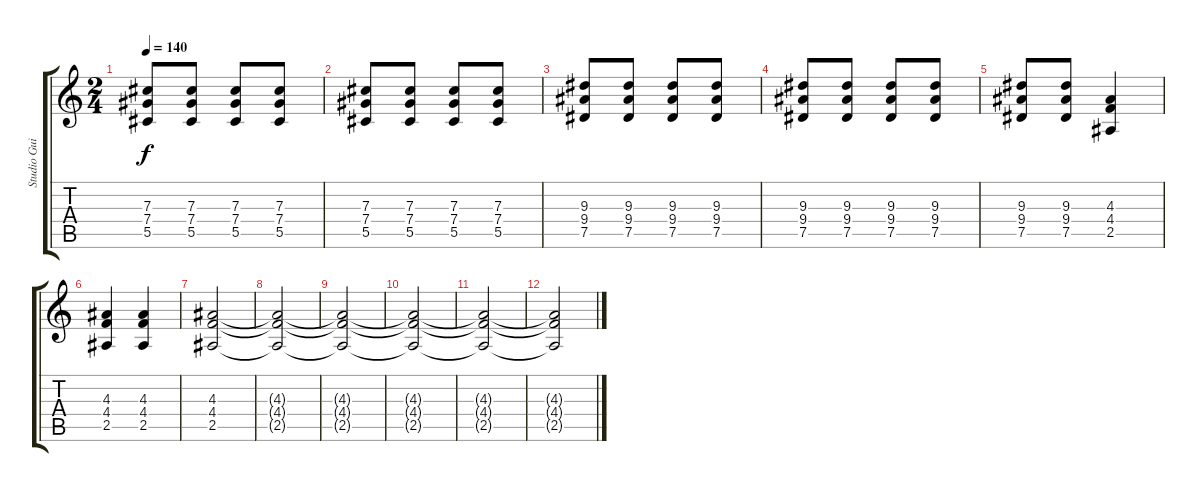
\track ("Studio Guitar" "Studio Gui") {instrument distortionguitar}
\staff {score tabs}
\tuning (Eb4 Bb3 Gb3 Db3 Ab2 Eb2) {hide}
\ts (2 4)
\tempo 140
\clef g2
\ks c
(7.3 7.4 5.5).8{dy f} (7.3 7.4 5.5).8 (7.3 7.4 5.5).8 (7.3 7.4 5.5).8 |
(7.3 7.4 5.5).8 (7.3 7.4 5.5).8 (7.3 7.4 5.5).8 (7.3 7.4 5.5).8 |
(9.3 9.4 7.5).8 (9.3 9.4 7.5).8 (9.3 9.4 7.5).8 (9.3 9.4 7.5).8 |
(9.3 9.4 7.5).8 (9.3 9.4 7.5).8 (9.3 9.4 7.5).8 (9.3 9.4 7.5).8 |
(9.3 9.4 7.5).8 (9.3 9.4 7.5).8 (4.3 4.4 2.5).4 |
(4.3 4.4 2.5).4 (4.3 4.4 2.5).4 |
(4.3 4.4 2.5).2 |
(4.3{t} 4.4{t} 2.5{t}).2 |
(4.3{t} 4.4{t} 2.5{t}).2 |
(4.3{t} 4.4{t} 2.5{t}).2 |
(4.3{t} 4.4{t} 2.5{t}).2 |
(4.3{t} 4.4{t} 2.5{t}).2
